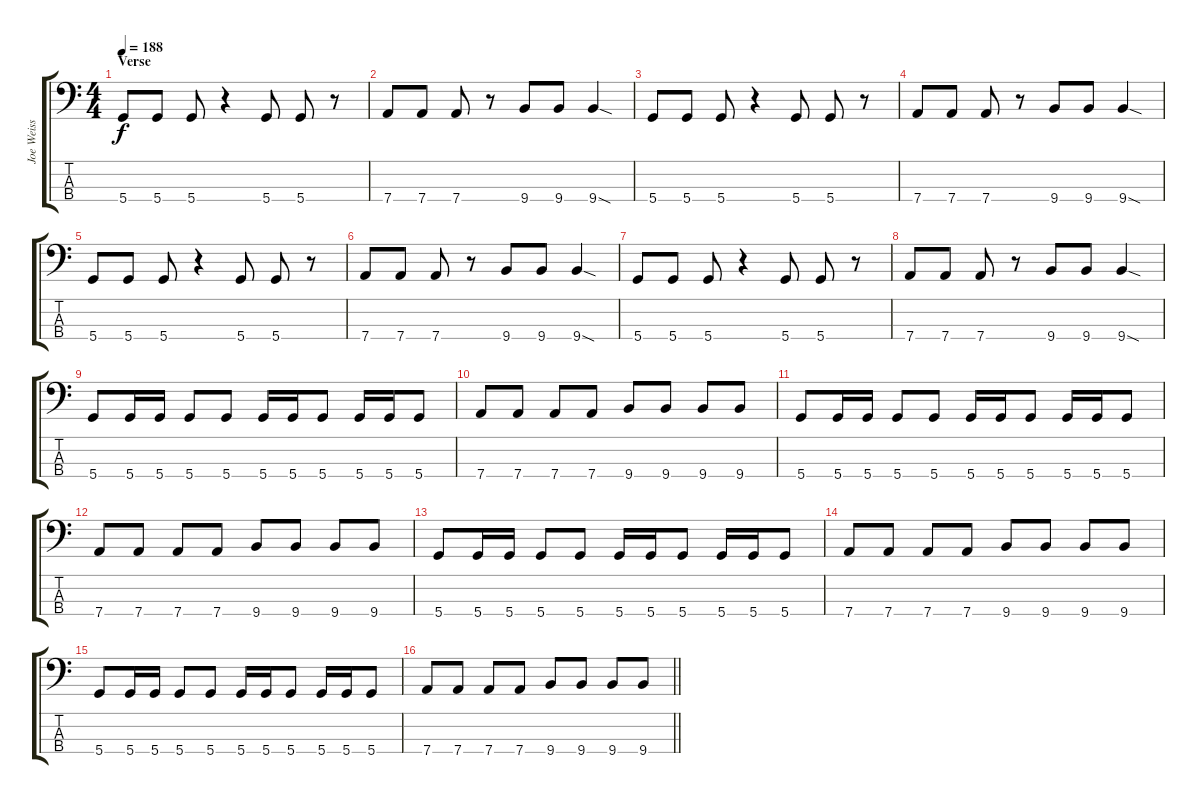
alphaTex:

\track ("Joe Weiss" "Joe Weiss") {instrument electricbasspick}
\staff {score tabs}
\tuning (G2 D2 A1 D1) {hide}
\ts (4 4)
\section ("" "Verse")
\tempo 188
\clef f4
\ks c
5.4.8{dy f} 5.4.8 5.4.8 r.4 5.4.8 5.4.8 r.8 |
7.4.8 7.4.8 7.4.8 r.8 9.4.8 9.4.8 9.4{sod}.4 |
5.4.8 5.4.8 5.4.8 r.4 5.4.8 5.4.8 r.8 |
7.4.8 7.4.8 7.4.8 r.8 9.4.8 9.4.8 9.4{sod}.4 |
5.4.8 5.4.8 5.4.8 r.4 5.4.8 5.4.8 r.8 |
7.4.8 7.4.8 7.4.8 r.8 9.4.8 9.4.8 9.4{sod}.4 |
5.4.8 5.4.8 5.4.8 r.4 5.4.8 5.4.8 r.8 |
7.4.8 7.4.8 7.4.8 r.8 9.4.8 9.4.8 9.4{sod}.4 |
5.4.8 5.4.16 5.4.16 5.4.8 5.4.8 5.4.16 5.4.16 5.4.8 5.4.16 5.4.16 5.4.8 |
7.4.8 7.4.8 7.4.8 7.4.8 9.4.8 9.4.8 9.4.8 9.4.8 |
5.4.8 5.4.16 5.4.16 5.4.8 5.4.8 5.4.16 5.4.16 5.4.8 5.4.16 5.4.16 5.4.8 |
7.4.8 7.4.8 7.4.8 7.4.8 9.4.8 9.4.8 9.4.8 9.4.8 |
5.4.8 5.4.16 5.4.16 5.4.8 5.4.8 5.4.16 5.4.16 5.4.8 5.4.16 5.4.16 5.4.8 |
7.4.8 7.4.8 7.4.8 7.4.8 9.4.8 9.4.8 9.4.8 9.4.8 |
5.4.8 5.4.16 5.4.16 5.4.8 5.4.8 5.4.16 5.4.16 5.4.8 5.4.16 5.4.16 5.4.8 |
\barLineRight lightlight
7.4.8 7.4.8 7.4.8 7.4.8 9.4.8 9.4.8 9.4.8 9.4.8
